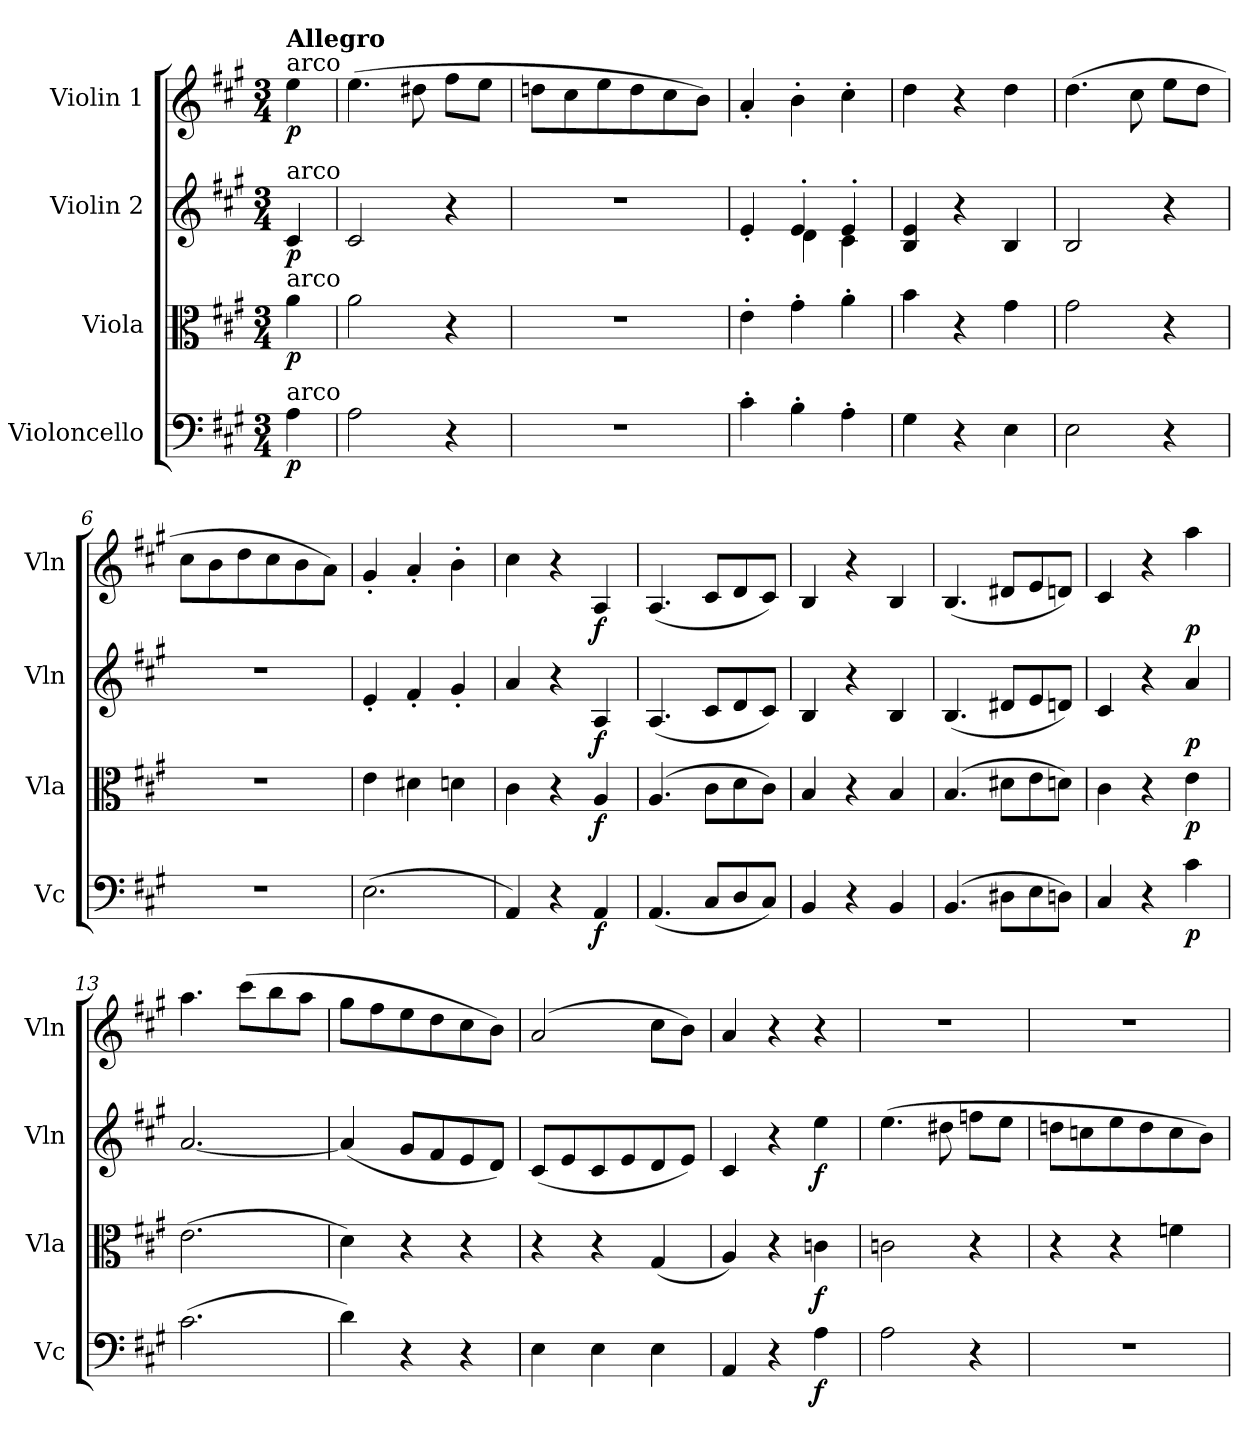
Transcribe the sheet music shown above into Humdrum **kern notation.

**kern	**dynam	**kern	**dynam	**kern	**dynam	**kern	**dynam
*part4	*part4	*part3	*part3	*part2	*part2	*part1	*part1
*staff4	*staff4	*staff3	*staff3	*staff2	*staff2	*staff1	*staff1
*I"Violoncello	*	*I"Viola	*	*I"Violin 2	*	*I"Violin 1	*
*I'Vc	*	*I'Vla	*	*I'Vln	*	*I'Vln	*
*clefF4	*	*clefC3	*	*clefG2	*	*clefG2	*
*k[f#c#g#]	*	*k[f#c#g#]	*	*k[f#c#g#]	*	*k[f#c#g#]	*
*M3/4	*	*M3/4	*	*M3/4	*	*M3/4	*
=	=	=	=	=	=	=	=
!	!	!	!	!	!	!LO:TX:a:t=arco	!
!	!	!	!	!	!	!LO:TX:a:B:t=Allegro	!
!	!	!	!	!LO:TX:a:t=arco	!	!	!
!	!	!LO:TX:a:t=arco	!	!	!	!	!
!LO:TX:a:t=arco	!	!	!	!	!	!	!
!	!LO:DY:b	!	!LO:DY:b	!	!LO:DY:b	!	!LO:DY:b
4A\	p	4a\	p	4c#/	p	4ee\	p
=1	=1	=1	=1	=1	=1	=1	=1
2A\	.	2a\	.	2c#/	.	(>4.ee\	.
.	.	.	.	.	.	8dd#X\	.
4r	.	4r	.	4r	.	8ff#\L	.
.	.	.	.	.	.	8ee\J	.
=2	=2	=2	=2	=2	=2	=2	=2
2.r	.	2.r	.	2.r	.	8ddn\L	.
.	.	.	.	.	.	8cc#\	.
.	.	.	.	.	.	8ee\	.
.	.	.	.	.	.	8dd\	.
.	.	.	.	.	.	8cc#\	.
.	.	.	.	.	.	8b\J)	.
=3	=3	=3	=3	=3	=3	=3	=3
*	*	*	*	*^	*	*	*
4c#'\	.	4e'\	.	4e'/	4ryy	.	4a'/	.
4B'\	.	4g#'\	.	4e'/	4d\	.	4b'\	.
4A'\	.	4a'\	.	4e'/	4c#\	.	4cc#'\	.
*	*	*	*	*v	*v	*	*	*
=4	=4	=4	=4	=4	=4	=4	=4
4G#\	.	4b\	.	4B/ 4e/	.	4dd\	.
4r	.	4r	.	4r	.	4r	.
4E\	.	4g#\	.	4B/	.	4dd\	.
=5	=5	=5	=5	=5	=5	=5	=5
2E\	.	2g#\	.	2B/	.	(>4.dd\	.
.	.	.	.	.	.	8cc#\	.
4r	.	4r	.	4r	.	8ee\L	.
.	.	.	.	.	.	8dd\J	.
=6	=6	=6	=6	=6	=6	=6	=6
2.r	.	2.r	.	2.r	.	8cc#\L	.
.	.	.	.	.	.	8b\	.
.	.	.	.	.	.	8dd\	.
.	.	.	.	.	.	8cc#\	.
.	.	.	.	.	.	8b\	.
.	.	.	.	.	.	8a\J)	.
=7	=7	=7	=7	=7	=7	=7	=7
(>2.E\	.	4e\	.	4e'/	.	4g#'/	.
.	.	4d#X\	.	4f#'/	.	4a'/	.
.	.	4dn\	.	4g#'/	.	4b'\	.
=8	=8	=8	=8	=8	=8	=8	=8
4AA/)	.	4c#\	.	4a/	.	4cc#\	.
4r	.	4r	.	4r	.	4r	.
!	!LO:DY:b	!	!LO:DY:b	!	!LO:DY:b	!	!LO:DY:b
4AA/	f	4A/	f	4A/	f	4A/	f
=9	=9	=9	=9	=9	=9	=9	=9
(<4.AA/	.	(>4.A/	.	(<4.A/	.	(<4.A/	.
8C#/L	.	8c#\L	.	8c#/L	.	8c#/L	.
8D/	.	8d\	.	8d/	.	8d/	.
8C#/J)	.	8c#\J)	.	8c#/J)	.	8c#/J)	.
=10	=10	=10	=10	=10	=10	=10	=10
4BB/	.	4B/	.	4B/	.	4B/	.
4r	.	4r	.	4r	.	4r	.
4BB/	.	4B/	.	4B/	.	4B/	.
!!LO:LB:g=z
=11	=11	=11	=11	=11	=11	=11	=11
(>4.BB/	.	(>4.B/	.	(<4.B/	.	(<4.B/	.
8D#X\L	.	8d#X\L	.	8d#X/L	.	8d#X/L	.
8E\	.	8e\	.	8e/	.	8e/	.
8Dn\J)	.	8dn\J)	.	8dn/J)	.	8dn/J)	.
=12	=12	=12	=12	=12	=12	=12	=12
4C#/	.	4c#\	.	4c#/	.	4c#/	.
4r	.	4r	.	4r	.	4r	.
!	!LO:DY:b	!	!LO:DY:b	!	!LO:DY:b	!	!LO:DY:b
4c#\	p	4e\	p	4a/	p	4aa\	p
=13	=13	=13	=13	=13	=13	=13	=13
(>2.c#\	.	(>2.e\	.	[2.a/	.	4.aa\	.
.	.	.	.	.	.	(>8ccc#\L	.
.	.	.	.	.	.	8bb\	.
.	.	.	.	.	.	8aa\J	.
=14	=14	=14	=14	=14	=14	=14	=14
4d\)	.	4d\)	.	(<4a/]	.	8gg#\L	.
.	.	.	.	.	.	8ff#\	.
4r	.	4r	.	8g#/L	.	8ee\	.
.	.	.	.	8f#/	.	8dd\	.
4r	.	4r	.	8e/	.	8cc#\	.
.	.	.	.	8d/J)	.	8b\J)	.
=15	=15	=15	=15	=15	=15	=15	=15
4E\	.	4r	.	(<8c#/L	.	(>2a/	.
.	.	.	.	8e/	.	.	.
4E\	.	4r	.	8c#/	.	.	.
.	.	.	.	8e/	.	.	.
4E\	.	(<4G#/	.	8d/	.	8cc#\L	.
.	.	.	.	8e/J)	.	8b\J)	.
=16	=16	=16	=16	=16	=16	=16	=16
4AA/	.	4A/)	.	4c#/	.	4a/	.
4r	.	4r	.	4r	.	4r	.
!	!LO:DY:b	!	!LO:DY:b	!	!LO:DY:b	!	!
4A\	f	4cn\	f	4ee\	f	4r	.
=17	=17	=17	=17	=17	=17	=17	=17
2A\	.	2cn\	.	(>4.ee\	.	2.r	.
.	.	.	.	8dd#X\	.	.	.
4r	.	4r	.	8ffn\L	.	.	.
.	.	.	.	8ee\J	.	.	.
=18	=18	=18	=18	=18	=18	=18	=18
2.r	.	4r	.	8ddn\L	.	2.r	.
.	.	.	.	8ccn\	.	.	.
.	.	4r	.	8ee\	.	.	.
.	.	.	.	8dd\	.	.	.
.	.	4fn\	.	8cc\	.	.	.
.	.	.	.	8b\J)	.	.	.
=	=	=	=	=	=	=	=
*-	*-	*-	*-	*-	*-	*-	*-
